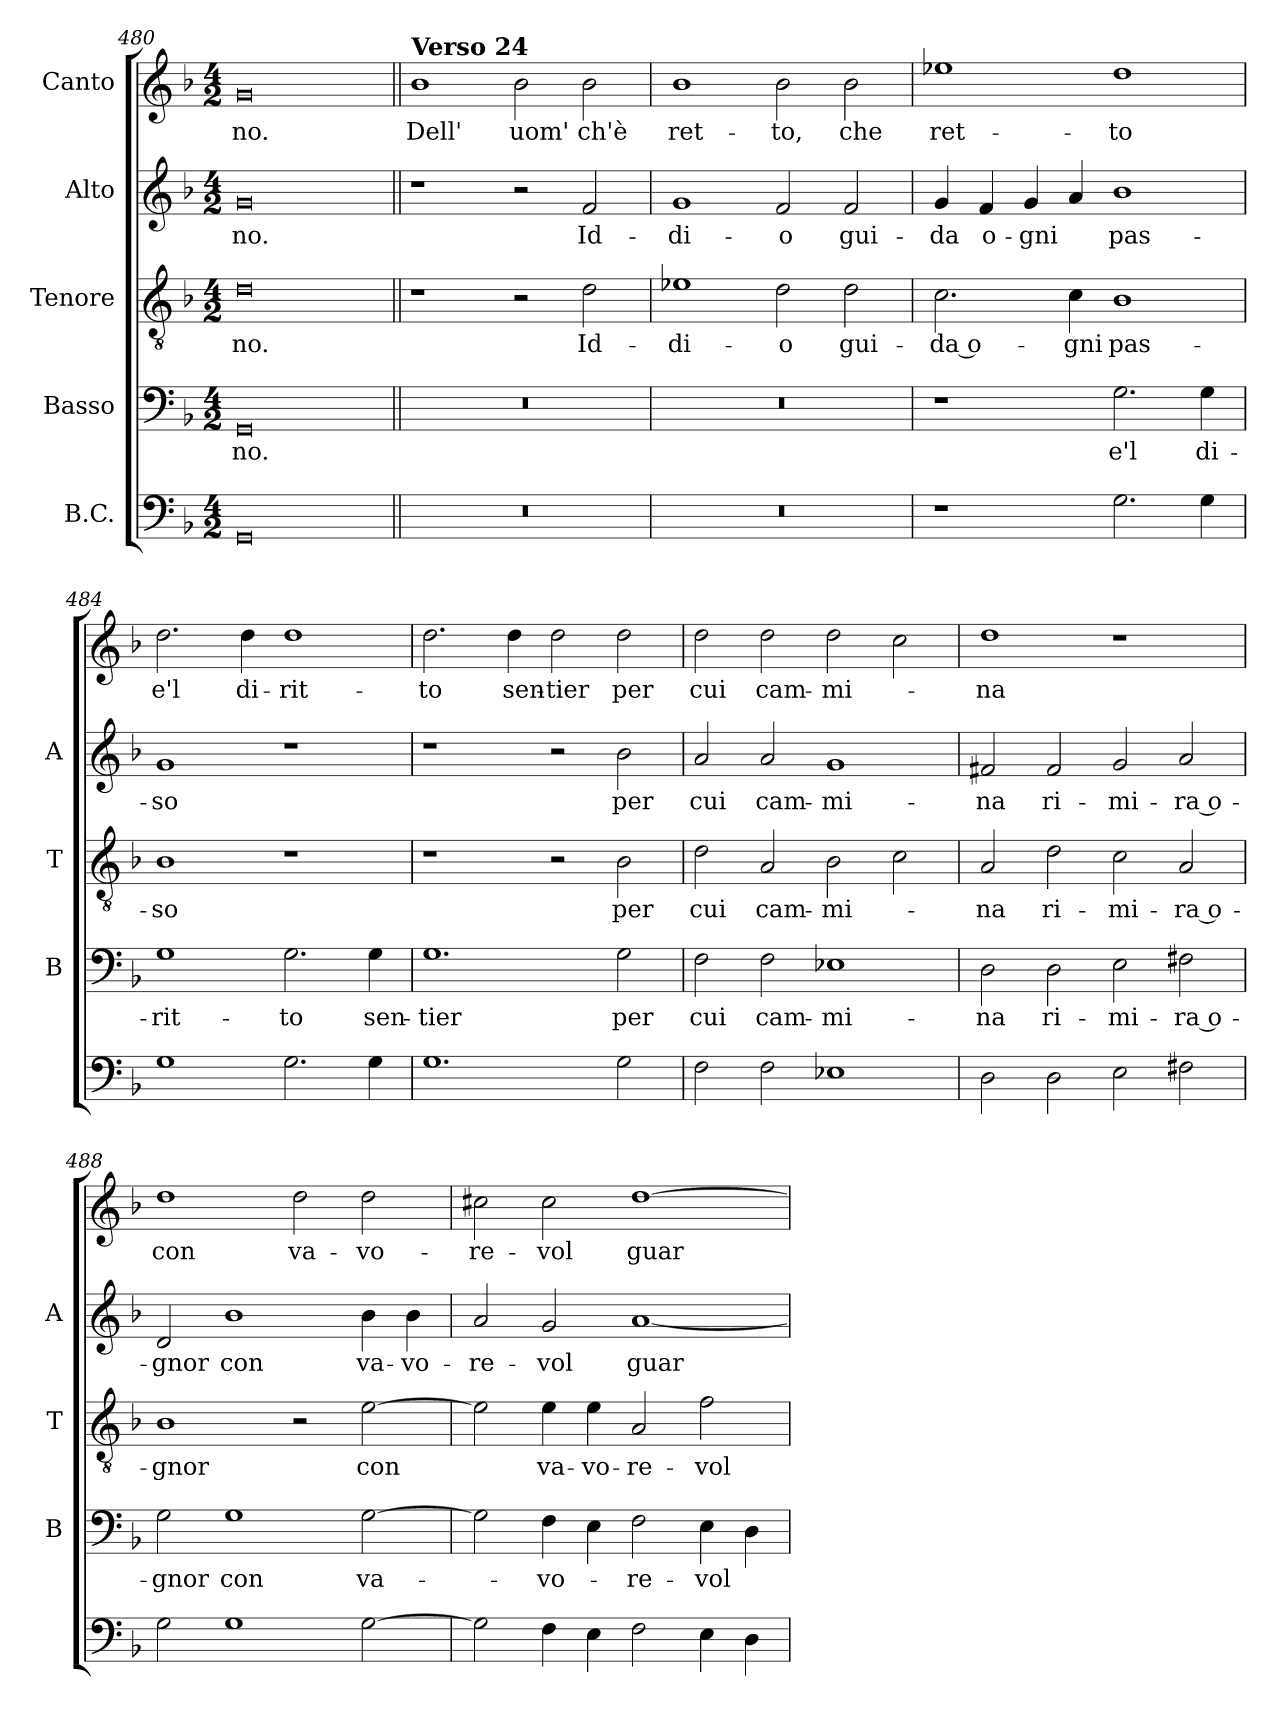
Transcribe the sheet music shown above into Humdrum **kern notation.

**kern	**kern	**text	**kern	**text	**kern	**text	**kern	**text
*part5	*part4	*part4	*part3	*part3	*part2	*part2	*part1	*part1
*staff5	*staff4	*staff4	*staff3	*staff3	*staff2	*staff2	*staff1	*staff1
*I"B.C.	*I"Basso	*	*I"Tenore	*	*I"Alto	*	*I"Canto	*
*	*I'B	*	*I'T	*	*I'A	*	*	*
*clefF4	*clefF4	*	*clefGv2	*	*clefG2	*	*clefG2	*
*k[b-]	*k[b-]	*	*k[b-]	*	*k[b-]	*	*k[b-]	*
*F:	*F:	*	*F:	*	*F:	*	*F:	*
*M4/2	*M4/2	*	*M4/2	*	*M4/2	*	*M4/2	*
=480	=480	=480	=480	=480	=480	=480	=480	=480
!	!	!LO:LY:b	!	!LO:LY:b	!	!LO:LY:b	!	!LO:LY:b
0GG	0GG	-no.	0d	-no.	0g	-no.	0g	-no.
!!LO:LB:g=z
=481||	=481||	=481||	=481||	=481||	=481||	=481||	=481||	=481||
!	!	!	!	!	!	!	!LO:TX:a:B:t=Verso 24	!
!	!	!	!	!	!	!	!	!LO:LY:b
0r	0r	.	1r	.	1r	.	1b-	Dell'
!	!	!	!	!	!	!	!	!LO:LY:b
.	.	.	2r	.	2r	.	2b-\	uom'
!	!	!	!	!LO:LY:b	!	!LO:LY:b	!	!LO:LY:b
.	.	.	2d\	Id-	2f/	Id-	2b-\	ch'è
=482	=482	=482	=482	=482	=482	=482	=482	=482
!	!	!	!	!LO:LY:b	!	!LO:LY:b	!	!LO:LY:b
0r	0r	.	1e-X	-di-	1g	-di-	1b-	ret-
!	!	!	!	!LO:LY:b	!	!LO:LY:b	!	!LO:LY:b
.	.	.	2d\	-o	2f/	-o	2b-\	-to,
!	!	!	!	!LO:LY:b	!	!LO:LY:b	!	!LO:LY:b
.	.	.	2d\	gui-	2f/	gui-	2b-\	che
=483	=483	=483	=483	=483	=483	=483	=483	=483
!	!	!	!	!LO:LY:b	!	!LO:LY:b	!	!LO:LY:b
1r	1r	.	2.c\	-da o-	4g/	-da	1ee-X	ret-
!	!	!	!	!	!	!LO:LY:b	!	!
.	.	.	.	.	4f/	o-	.	.
!	!	!	!	!	!	!LO:LY:b	!	!
.	.	.	.	.	4g/	-gni	.	.
!	!	!	!	!LO:LY:b	!	!	!	!
.	.	.	4c\	-gni	4a/	.	.	.
!	!	!LO:LY:b	!	!LO:LY:b	!	!LO:LY:b	!	!LO:LY:b
2.G\	2.G\	e'l	1B-	pas-	1b-	pas-	1dd	-to
!	!	!LO:LY:b	!	!	!	!	!	!
4G\	4G\	di-	.	.	.	.	.	.
=484	=484	=484	=484	=484	=484	=484	=484	=484
!	!	!LO:LY:b	!	!LO:LY:b	!	!LO:LY:b	!	!LO:LY:b
1G	1G	-rit-	1B-	-so	1g	-so	2.dd\	e'l
!	!	!	!	!	!	!	!	!LO:LY:b
.	.	.	.	.	.	.	4dd\	di-
!	!	!LO:LY:b	!	!	!	!	!	!LO:LY:b
2.G\	2.G\	-to	1r	.	1r	.	1dd	-rit-
!	!	!LO:LY:b	!	!	!	!	!	!
4G\	4G\	sen-	.	.	.	.	.	.
=485	=485	=485	=485	=485	=485	=485	=485	=485
!	!	!LO:LY:b	!	!	!	!	!	!LO:LY:b
1.G	1.G	-tier	1r	.	1r	.	2.dd\	-to
!	!	!	!	!	!	!	!	!LO:LY:b
.	.	.	.	.	.	.	4dd\	sen-
!	!	!	!	!	!	!	!	!LO:LY:b
.	.	.	2r	.	2r	.	2dd\	-tier
!	!	!LO:LY:b	!	!LO:LY:b	!	!LO:LY:b	!	!LO:LY:b
2G\	2G\	per	2B-\	per	2b-\	per	2dd\	per
!!LO:PB:g=z
=486	=486	=486	=486	=486	=486	=486	=486	=486
!	!	!LO:LY:b	!	!LO:LY:b	!	!LO:LY:b	!	!LO:LY:b
2F\	2F\	cui	2d\	cui	2a/	cui	2dd\	cui
!	!	!LO:LY:b	!	!LO:LY:b	!	!LO:LY:b	!	!LO:LY:b
2F\	2F\	cam-	2A/	cam-	2a/	cam-	2dd\	cam-
!	!	!LO:LY:b	!	!LO:LY:b	!	!LO:LY:b	!	!LO:LY:b
1E-X	1E-X	-mi-	2B-\	-mi-	1g	-mi-	2dd\	-mi-
.	.	.	2c\	.	.	.	2cc\	.
=487	=487	=487	=487	=487	=487	=487	=487	=487
!	!	!LO:LY:b	!	!LO:LY:b	!	!LO:LY:b	!	!LO:LY:b
2D\	2D\	-na	2A/	-na	2f#X/	-na	1dd	-na
!	!	!LO:LY:b	!	!LO:LY:b	!	!LO:LY:b	!	!
2D\	2D\	ri-	2d\	ri-	2f#/	ri-	.	.
!	!	!LO:LY:b	!	!LO:LY:b	!	!LO:LY:b	!	!
2E\	2E\	-mi-	2c\	-mi-	2g/	-mi-	1r	.
!	!	!LO:LY:b	!	!LO:LY:b	!	!LO:LY:b	!	!
2F#X\	2F#X\	-ra o-	2A/	-ra o-	2a/	-ra o-	.	.
=488	=488	=488	=488	=488	=488	=488	=488	=488
!	!	!LO:LY:b	!	!LO:LY:b	!	!LO:LY:b	!	!LO:LY:b
2G\	2G\	-gnor	1B-	-gnor	2d/	-gnor	1dd	con
!	!	!LO:LY:b	!	!	!	!LO:LY:b	!	!
1G	1G	con	.	.	1b-	con	.	.
!	!	!	!	!	!	!	!	!LO:LY:b
.	.	.	2r	.	.	.	2dd\	va-
!	!	!LO:LY:b	!	!LO:LY:b	!	!LO:LY:b	!	!LO:LY:b
[2G\	[2G\	va-	[2e\	con	4b-\	va-	2dd\	-vo-
!	!	!	!	!	!	!LO:LY:b	!	!
.	.	.	.	.	4b-\	-vo-	.	.
=489	=489	=489	=489	=489	=489	=489	=489	=489
!	!	!	!	!	!	!LO:LY:b	!	!LO:LY:b
2G\]	2G\]	.	2e\]	.	2a/	-re-	2cc#X\	-re-
!	!	!LO:LY:b	!	!LO:LY:b	!	!LO:LY:b	!	!LO:LY:b
4F\	4F\	-vo-	4e\	va-	2g/	-vol	2cc#\	-vol
!	!	!	!	!LO:LY:b	!	!	!	!
4E\	4E\	.	4e\	-vo-	.	.	.	.
!	!	!LO:LY:b	!	!LO:LY:b	!	!LO:LY:b	!	!LO:LY:b
2F\	2F\	-re-	2A/	-re-	[1a	guar-	[1dd	guar-
!	!	!LO:LY:b	!	!LO:LY:b	!	!	!	!
4E\	4E\	-vol	2f\	-vol	.	.	.	.
4D\	4D\	.	.	.	.	.	.	.
=	=	=	=	=	=	=	=	=
*-	*-	*-	*-	*-	*-	*-	*-	*-
